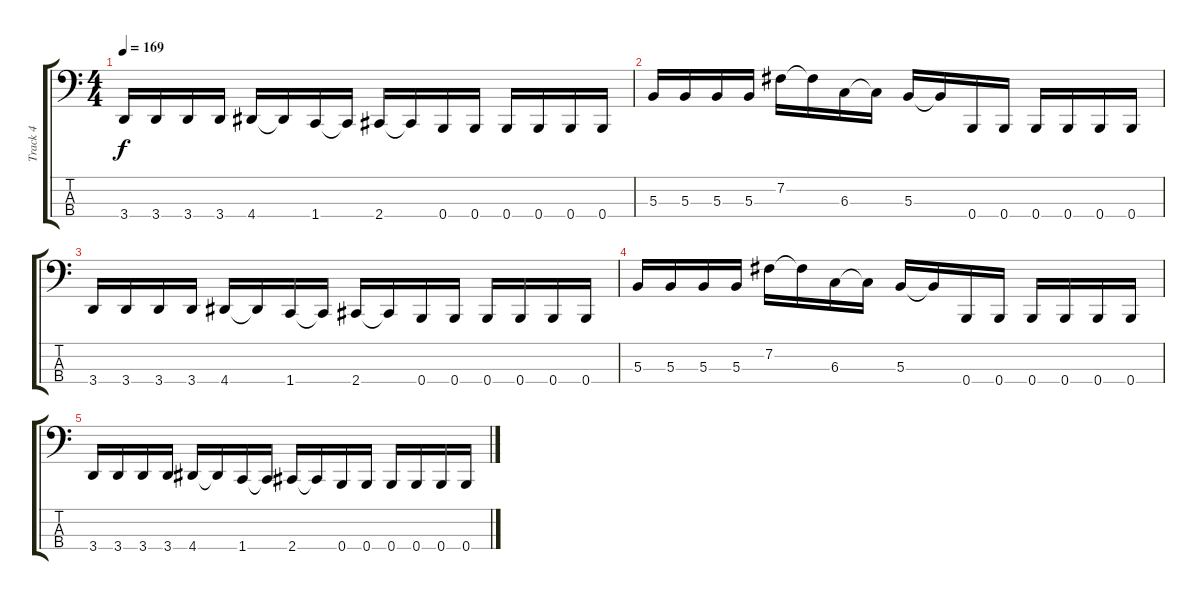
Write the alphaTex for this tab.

\track ("Track 4" "Track 4") {instrument electricbassfinger}
\staff {score tabs}
\tuning (E2 B1 Gb1 B0) {hide}
\ts (4 4)
\tempo 169
\clef f4
\ks c
3.4.16{dy f} 3.4.16 3.4.16 3.4.16 4.4.16 4.4{t}.16 1.4.16 1.4{t}.16 2.4.16 2.4{t}.16 0.4.16 0.4.16 0.4.16 0.4.16 0.4.16 0.4.16 |
5.3.16 5.3.16 5.3.16 5.3.16 7.2.16 7.2{t}.16 6.3.16 6.3{t}.16 5.3.16 5.3{t}.16 0.4.16 0.4.16 0.4.16 0.4.16 0.4.16 0.4.16 |
3.4.16 3.4.16 3.4.16 3.4.16 4.4.16 4.4{t}.16 1.4.16 1.4{t}.16 2.4.16 2.4{t}.16 0.4.16 0.4.16 0.4.16 0.4.16 0.4.16 0.4.16 |
5.3.16 5.3.16 5.3.16 5.3.16 7.2.16 7.2{t}.16 6.3.16 6.3{t}.16 5.3.16 5.3{t}.16 0.4.16 0.4.16 0.4.16 0.4.16 0.4.16 0.4.16 |
3.4.16 3.4.16 3.4.16 3.4.16 4.4.16 4.4{t}.16 1.4.16 1.4{t}.16 2.4.16 2.4{t}.16 0.4.16 0.4.16 0.4.16 0.4.16 0.4.16 0.4.16
